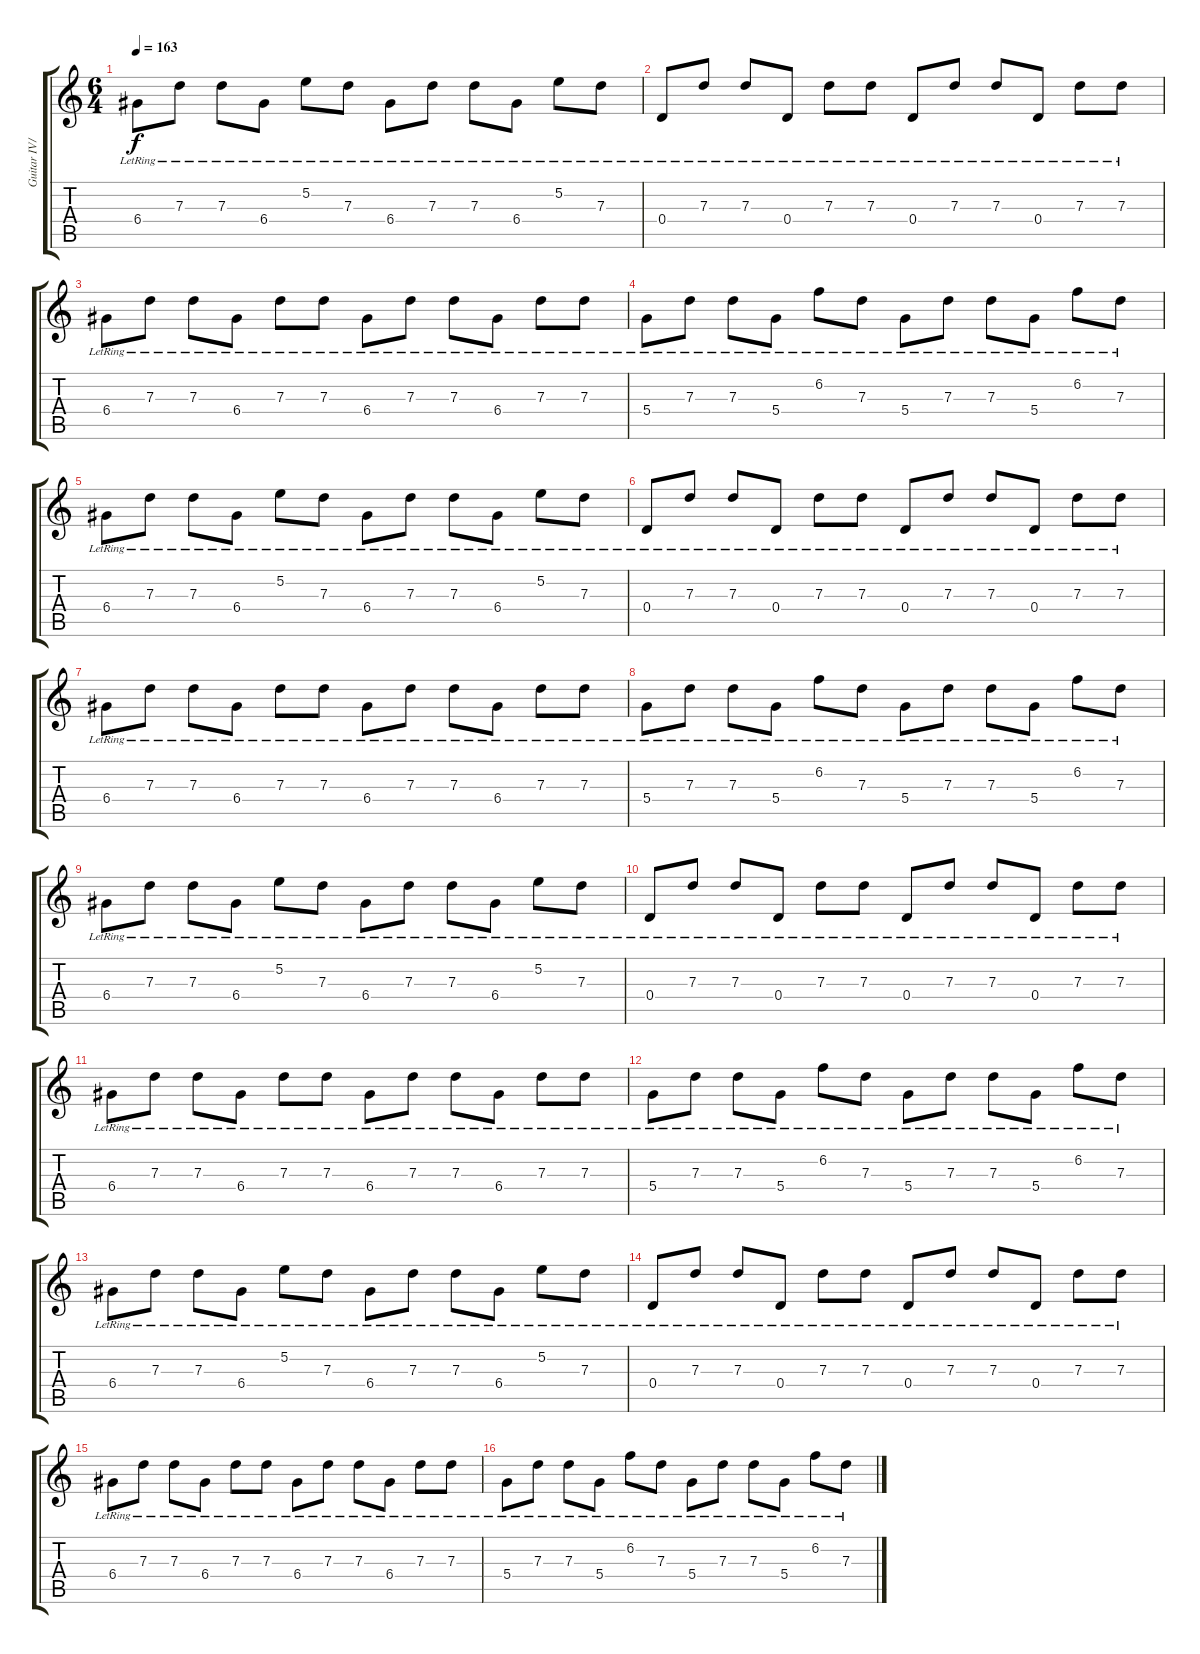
\track ("Guitar IV/Overdub" "Guitar IV/") {instrument overdrivenguitar}
\staff {score tabs}
\tuning (E4 B3 G3 D3 A2 D2) {hide}
\ts (6 4)
\tempo 163
\clef g2
\ks c
6.4{lr}.8{dy f} 7.3{lr}.8 7.3{lr}.8 6.4{lr}.8 5.2{lr}.8 7.3{lr}.8 6.4{lr}.8 7.3{lr}.8 7.3{lr}.8 6.4{lr}.8 5.2{lr}.8 7.3{lr}.8 |
0.4{lr}.8 7.3{lr}.8 7.3{lr}.8 0.4{lr}.8 7.3{lr}.8 7.3{lr}.8 0.4{lr}.8 7.3{lr}.8 7.3{lr}.8 0.4{lr}.8 7.3{lr}.8 7.3{lr}.8 |
6.4{lr}.8 7.3{lr}.8 7.3{lr}.8 6.4{lr}.8 7.3{lr}.8 7.3{lr}.8 6.4{lr}.8 7.3{lr}.8 7.3{lr}.8 6.4{lr}.8 7.3{lr}.8 7.3{lr}.8 |
5.4{lr}.8 7.3{lr}.8 7.3{lr}.8 5.4{lr}.8 6.2{lr}.8 7.3{lr}.8 5.4{lr}.8 7.3{lr}.8 7.3{lr}.8 5.4{lr}.8 6.2{lr}.8 7.3{lr}.8 |
6.4{lr}.8 7.3{lr}.8 7.3{lr}.8 6.4{lr}.8 5.2{lr}.8 7.3{lr}.8 6.4{lr}.8 7.3{lr}.8 7.3{lr}.8 6.4{lr}.8 5.2{lr}.8 7.3{lr}.8 |
0.4{lr}.8 7.3{lr}.8 7.3{lr}.8 0.4{lr}.8 7.3{lr}.8 7.3{lr}.8 0.4{lr}.8 7.3{lr}.8 7.3{lr}.8 0.4{lr}.8 7.3{lr}.8 7.3{lr}.8 |
6.4{lr}.8 7.3{lr}.8 7.3{lr}.8 6.4{lr}.8 7.3{lr}.8 7.3{lr}.8 6.4{lr}.8 7.3{lr}.8 7.3{lr}.8 6.4{lr}.8 7.3{lr}.8 7.3{lr}.8 |
5.4{lr}.8 7.3{lr}.8 7.3{lr}.8 5.4{lr}.8 6.2{lr}.8 7.3{lr}.8 5.4{lr}.8 7.3{lr}.8 7.3{lr}.8 5.4{lr}.8 6.2{lr}.8 7.3{lr}.8 |
6.4{lr}.8 7.3{lr}.8 7.3{lr}.8 6.4{lr}.8 5.2{lr}.8 7.3{lr}.8 6.4{lr}.8 7.3{lr}.8 7.3{lr}.8 6.4{lr}.8 5.2{lr}.8 7.3{lr}.8 |
0.4{lr}.8 7.3{lr}.8 7.3{lr}.8 0.4{lr}.8 7.3{lr}.8 7.3{lr}.8 0.4{lr}.8 7.3{lr}.8 7.3{lr}.8 0.4{lr}.8 7.3{lr}.8 7.3{lr}.8 |
6.4{lr}.8 7.3{lr}.8 7.3{lr}.8 6.4{lr}.8 7.3{lr}.8 7.3{lr}.8 6.4{lr}.8 7.3{lr}.8 7.3{lr}.8 6.4{lr}.8 7.3{lr}.8 7.3{lr}.8 |
5.4{lr}.8 7.3{lr}.8 7.3{lr}.8 5.4{lr}.8 6.2{lr}.8 7.3{lr}.8 5.4{lr}.8 7.3{lr}.8 7.3{lr}.8 5.4{lr}.8 6.2{lr}.8 7.3{lr}.8 |
6.4{lr}.8 7.3{lr}.8 7.3{lr}.8 6.4{lr}.8 5.2{lr}.8 7.3{lr}.8 6.4{lr}.8 7.3{lr}.8 7.3{lr}.8 6.4{lr}.8 5.2{lr}.8 7.3{lr}.8 |
0.4{lr}.8 7.3{lr}.8 7.3{lr}.8 0.4{lr}.8 7.3{lr}.8 7.3{lr}.8 0.4{lr}.8 7.3{lr}.8 7.3{lr}.8 0.4{lr}.8 7.3{lr}.8 7.3{lr}.8 |
6.4{lr}.8 7.3{lr}.8 7.3{lr}.8 6.4{lr}.8 7.3{lr}.8 7.3{lr}.8 6.4{lr}.8 7.3{lr}.8 7.3{lr}.8 6.4{lr}.8 7.3{lr}.8 7.3{lr}.8 |
5.4{lr}.8 7.3{lr}.8 7.3{lr}.8 5.4{lr}.8 6.2{lr}.8 7.3{lr}.8 5.4{lr}.8 7.3{lr}.8 7.3{lr}.8 5.4{lr}.8 6.2{lr}.8 7.3{lr}.8
